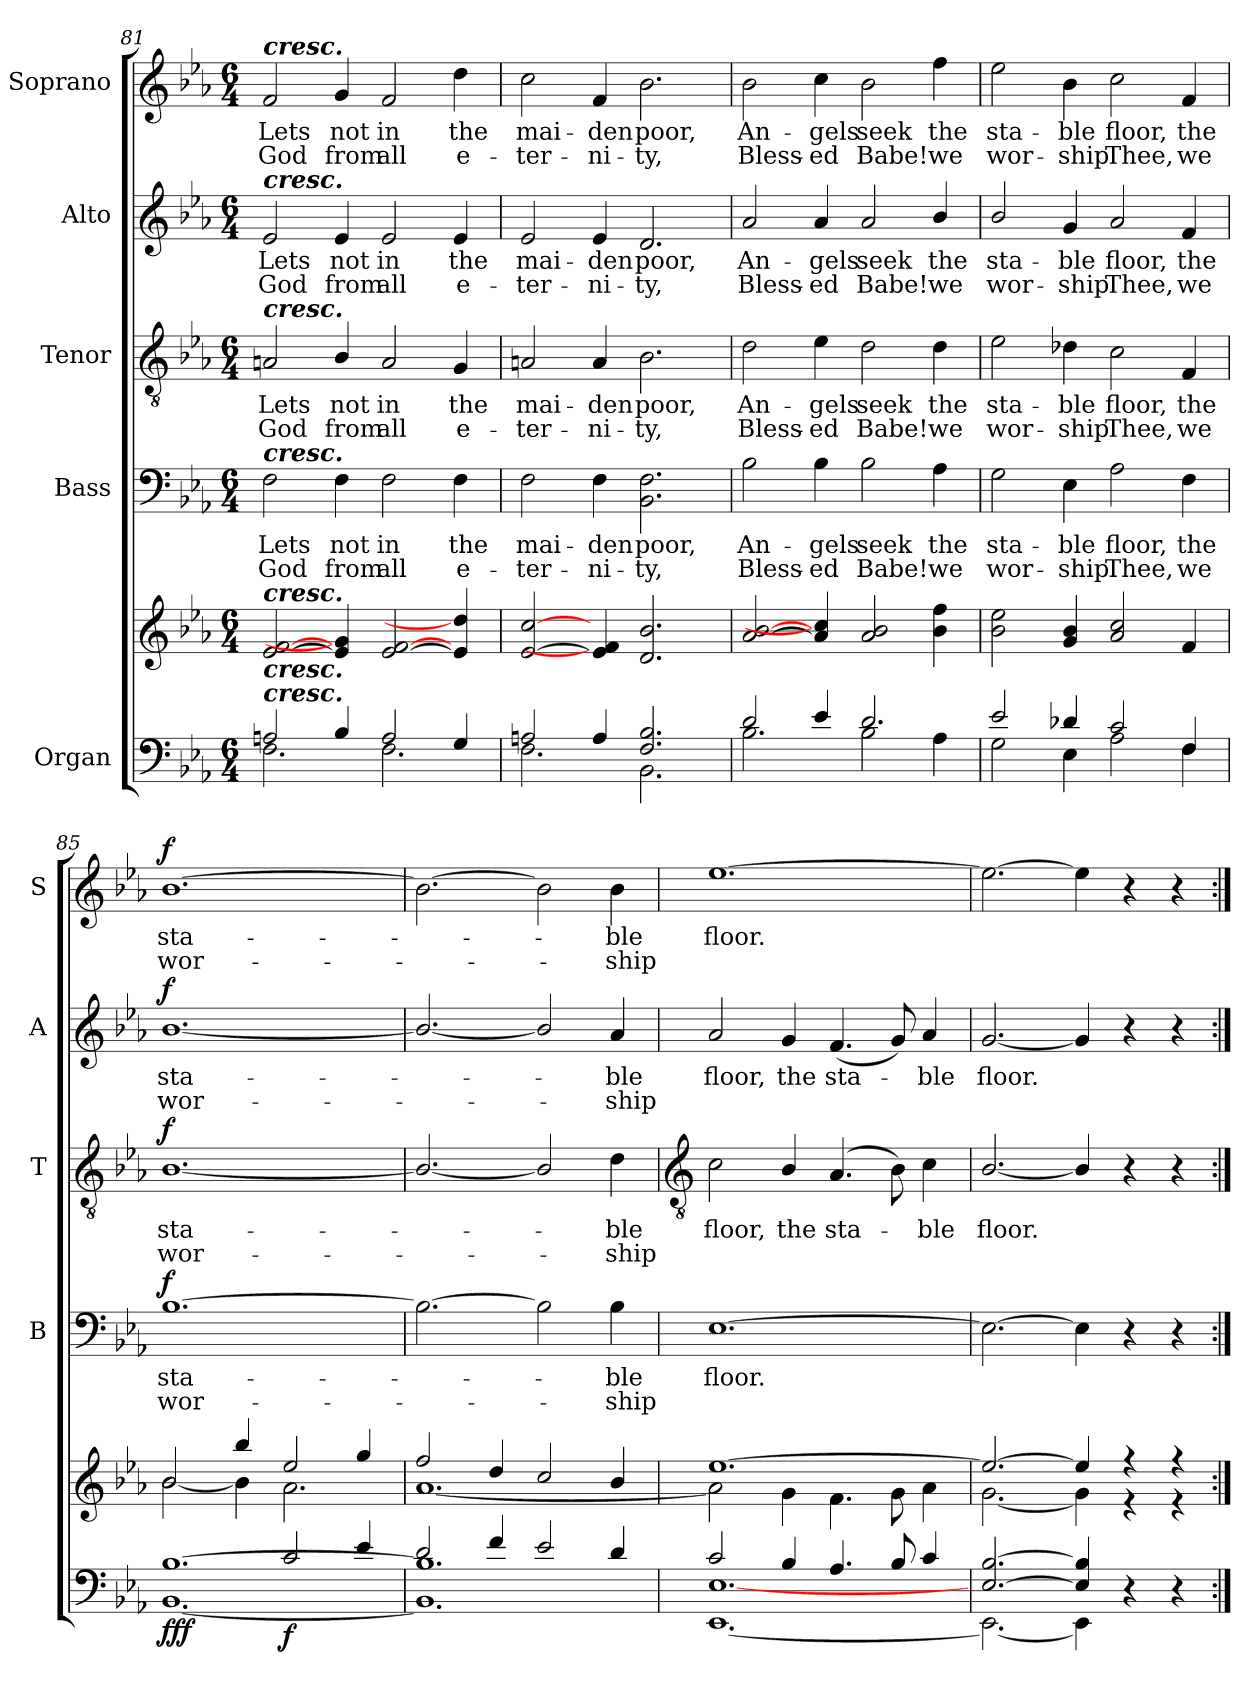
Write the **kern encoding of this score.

**kern	**kern	**dynam	**kern	**text	**text	**dynam	**kern	**text	**text	**dynam	**kern	**text	**text	**dynam	**kern	**text	**text	**dynam
*part5	*part5	*part5	*part4	*part4	*part4	*part4	*part3	*part3	*part3	*part3	*part2	*part2	*part2	*part2	*part1	*part1	*part1	*part1
*staff6	*staff5	*staff5/6	*staff4	*staff4	*staff4	*staff4	*staff3	*staff3	*staff3	*staff3	*staff2	*staff2	*staff2	*staff2	*staff1	*staff1	*staff1	*staff1
*I"Organ	*	*	*I"Bass	*	*	*	*I"Tenor	*	*	*	*I"Alto	*	*	*	*I"Soprano	*	*	*
*	*	*	*I'B	*	*	*	*I'T	*	*	*	*I'A	*	*	*	*I'S	*	*	*
!!LO:LB:g=z
*clefF4	*clefG2	*	*clefF4	*	*	*	*clefGv2	*	*	*	*clefG2	*	*	*	*clefG2	*	*	*
*k[b-e-a-]	*k[b-e-a-]	*	*k[b-e-a-]	*	*	*	*k[b-e-a-]	*	*	*	*k[b-e-a-]	*	*	*	*k[b-e-a-]	*	*	*
*E-:	*E-:	*	*E-:	*	*	*	*E-:	*	*	*	*E-:	*	*	*	*E-:	*	*	*
*M6/4	*M6/4	*	*M6/4	*	*	*	*M6/4	*	*	*	*M6/4	*	*	*	*M6/4	*	*	*
=81	=81	=81	=81	=81	=81	=81	=81	=81	=81	=81	=81	=81	=81	=81	=81	=81	=81	=81
*^	*^	*	*	*	*	*	*	*	*	*	*	*	*	*	*	*	*	*
!	!	!	!	!	!	!	!	!	!	!	!	!	!	!	!	!	!LO:TX:a:Bi:t=cresc.	!	!	!
!	!	!	!	!	!	!	!	!	!	!	!	!	!LO:TX:a:Bi:t=cresc.	!	!	!	!	!	!	!
!	!	!	!	!	!	!	!	!	!LO:TX:a:Bi:t=cresc.	!	!	!	!	!	!	!	!	!	!	!
!	!	!	!	!	!LO:TX:a:Bi:t=cresc.	!	!	!	!	!	!	!	!	!	!	!	!	!	!	!
!	!	!LO:TX:a:Bi:t=cresc.	!	!	!	!	!	!	!	!	!	!	!	!	!	!	!	!	!	!
!LO:TX:a:Bi:t=cresc.	!	!	!	!	!	!	!	!	!	!	!	!	!	!	!	!	!	!	!	!
!LO:TX:a:Bi:t=cresc.	!	!	!	!	!	!	!	!	!	!	!	!	!	!	!	!	!	!	!	!
!	!	!	!LO:N:vis=1	!	!	!LO:LY:b	!LO:LY:b	!	!	!LO:LY:b	!LO:LY:b	!	!	!LO:LY:b	!LO:LY:b	!	!	!LO:LY:b	!LO:LY:b	!
2An/	2.F\	[2e-/ [2f/	1.ryy	.	2F	Lets	God	.	2An	Lets	God	.	2e-	Lets	God	.	2f	Lets	God	.
!	!	!	!	!	!	!LO:LY:b	!LO:LY:b	!	!	!LO:LY:b	!LO:LY:b	!	!	!LO:LY:b	!LO:LY:b	!	!	!LO:LY:b	!LO:LY:b	!
4B-/	.	4e-/] 4g/]	.	.	4F	not	from	.	4B-/	not	from	.	4e-	not	from	.	4g	not	from	.
!	!	!	!	!	!	!LO:LY:b	!LO:LY:b	!	!	!LO:LY:b	!LO:LY:b	!	!	!LO:LY:b	!LO:LY:b	!	!	!LO:LY:b	!LO:LY:b	!
2A/	2.F\	[2e-/ [2f/	.	.	2F	in	all	.	2A	in	all	.	2e-	in	all	.	2f	in	all	.
!	!	!	!	!	!	!LO:LY:b	!LO:LY:b	!	!	!LO:LY:b	!LO:LY:b	!	!	!LO:LY:b	!LO:LY:b	!	!	!LO:LY:b	!LO:LY:b	!
4G/	.	4e-/] 4dd/]	.	.	4F	the	e-	.	4G	the	e-	.	4e-	the	e-	.	4dd	the	e-	.
=82	=82	=82	=82	=82	=82	=82	=82	=82	=82	=82	=82	=82	=82	=82	=82	=82	=82	=82	=82	=82
!	!	!	!LO:N:vis=1	!	!	!LO:LY:b	!LO:LY:b	!	!	!LO:LY:b	!LO:LY:b	!	!	!LO:LY:b	!LO:LY:b	!	!	!LO:LY:b	!LO:LY:b	!
2An/	2.F\	[2e-/ [2cc/	1.ryy	.	2F	-mai-	-ter-	.	2An	-mai-	-ter-	.	2e-	-mai-	-ter-	.	2cc	-mai-	-ter-	.
!	!	!	!	!	!	!LO:LY:b	!LO:LY:b	!	!	!LO:LY:b	!LO:LY:b	!	!	!LO:LY:b	!LO:LY:b	!	!	!LO:LY:b	!LO:LY:b	!
4A/	.	4e-/] 4f/]	.	.	4F	-den	ni-	.	4A	-den	ni-	.	4e-	-den	ni-	.	4f	-den	ni-	.
!	!	!	!	!	!	!LO:LY:b	!LO:LY:b	!	!	!LO:LY:b	!LO:LY:b	!	!	!LO:LY:b	!LO:LY:b	!	!	!LO:LY:b	!LO:LY:b	!
2.F/ 2.B-/	2.BB-\	2.d/ 2.b-/	.	.	2.BB- 2.F	-poor,	ty,	.	2.B-	-poor,	ty,	.	2.d	-poor,	ty,	.	2.b-	-poor,	ty,	.
=83	=83	=83	=83	=83	=83	=83	=83	=83	=83	=83	=83	=83	=83	=83	=83	=83	=83	=83	=83	=83
!	!	!	!LO:N:vis=1	!	!	!LO:LY:b	!LO:LY:b	!	!	!LO:LY:b	!LO:LY:b	!	!	!LO:LY:b	!LO:LY:b	!	!	!LO:LY:b	!LO:LY:b	!
2d/	2.B-\	[2a-/ [2b-/	1.ryy	.	2B-	An-	-Bless-	.	2d	An-	-Bless-	.	2a-	An-	-Bless-	.	2b-	An-	-Bless-	.
!	!	!	!	!	!	!LO:LY:b	!LO:LY:b	!	!	!LO:LY:b	!LO:LY:b	!	!	!LO:LY:b	!LO:LY:b	!	!	!LO:LY:b	!LO:LY:b	!
4e-/	.	4a-/] 4cc/]	.	.	4B-	-gels	ed	.	4e-	-gels	ed	.	4a-	-gels	ed	.	4cc	-gels	ed	.
!	!	!	!	!	!	!LO:LY:b	!LO:LY:b	!	!	!LO:LY:b	!LO:LY:b	!	!	!LO:LY:b	!LO:LY:b	!	!	!LO:LY:b	!LO:LY:b	!
2.d/	2B-\	2a-/ 2b-/	.	.	2B-	seek	Babe!	.	2d	seek	Babe!	.	2a-	seek	Babe!	.	2b-	seek	Babe!	.
!	!	!	!	!	!	!LO:LY:b	!LO:LY:b	!	!	!LO:LY:b	!LO:LY:b	!	!	!LO:LY:b	!LO:LY:b	!	!	!LO:LY:b	!LO:LY:b	!
.	4A-\	4b-\ 4ff\	.	.	4A-\	the	we	.	4d\	the	we	.	4b-/	the	we	.	4ff	the	we	.
=84	=84	=84	=84	=84	=84	=84	=84	=84	=84	=84	=84	=84	=84	=84	=84	=84	=84	=84	=84	=84
!	!	!	!LO:N:vis=1	!	!	!LO:LY:b	!LO:LY:b	!	!	!LO:LY:b	!LO:LY:b	!	!	!LO:LY:b	!LO:LY:b	!	!	!LO:LY:b	!LO:LY:b	!
2e-/	2G\	2b-\ 2ee-\	1.ryy	.	2G\	sta-	-wor-	.	2e-\	sta-	-wor-	.	2b-/	sta-	-wor-	.	2ee-	sta-	-wor-	.
!	!	!	!	!	!	!LO:LY:b	!LO:LY:b	!	!	!LO:LY:b	!LO:LY:b	!	!	!LO:LY:b	!LO:LY:b	!	!	!LO:LY:b	!LO:LY:b	!
4d-X/	4E-\	4g/ 4b-/	.	.	4E-	-ble	ship	.	4d-X	-ble	ship	.	4g	-ble	ship	.	4b-	-ble	ship	.
!	!	!	!	!	!	!LO:LY:b	!LO:LY:b	!	!	!LO:LY:b	!LO:LY:b	!	!	!LO:LY:b	!LO:LY:b	!	!	!LO:LY:b	!LO:LY:b	!
2c/	2A-\	2a-/ 2cc/	.	.	2A-	floor,	Thee,	.	2c	floor,	Thee,	.	2a-	floor,	Thee,	.	2cc	floor,	Thee,	.
!	!	!	!	!	!	!LO:LY:b	!LO:LY:b	!	!	!LO:LY:b	!LO:LY:b	!	!	!LO:LY:b	!LO:LY:b	!	!	!LO:LY:b	!LO:LY:b	!
4F/	4F\	4f/	.	.	4F	the	we	.	4F	the	we	.	4f	the	we	.	4f	the	we	.
=85	=85	=85	=85	=85	=85	=85	=85	=85	=85	=85	=85	=85	=85	=85	=85	=85	=85	=85	=85	=85
!	!	!	!	!LO:DY:b=2	!	!LO:LY:b	!LO:LY:b	!	!	!LO:LY:b	!LO:LY:b	!	!	!LO:LY:b	!LO:LY:b	!	!	!LO:LY:b	!LO:LY:b	!
!	!	!	!	!LO:DY:n=1:b	!	!	!	!	!	!	!	!	!	!	!	!	!	!	!	!
!	!	!	!	!LO:DY:n=2:b	!	!	!	!LO:DY:b	!	!	!	!LO:DY:b	!	!	!	!LO:DY:b	!	!	!	!LO:DY:b
2.ryy	[1.BB-\ [1.B-\	2b-/	[2b-\	f f f	[1.B-\	sta-	wor-	f	[1.B-/	sta-	wor-	f	[1.b-/	sta-	wor-	f	[1.b-	sta-	wor-	f
.	.	4bb-/	4b-\]	.	.	.	.	.	.	.	.	.	.	.	.	.	.	.	.	.
!	!	!	!	!LO:DY:n=3:b=2	!	!	!	!	!	!	!	!	!	!	!	!	!	!	!	!
2c/	.	2ee-/	2.a-\	f	.	.	.	.	.	.	.	.	.	.	.	.	.	.	.	.
4e-/	.	4gg/	.	.	.	.	.	.	.	.	.	.	.	.	.	.	.	.	.	.
=86	=86	=86	=86	=86	=86	=86	=86	=86	=86	=86	=86	=86	=86	=86	=86	=86	=86	=86	=86	=86
2d/	1.BB-\] 1.B-\]	2ff/	[1.a-\	.	2.B-\_	.	.	.	2.B-/_	.	.	.	2.b-/_	.	.	.	2.b-_	.	.	.
4f/	.	4dd/	.	.	.	.	.	.	.	.	.	.	.	.	.	.	.	.	.	.
2e-/	.	2cc/	.	.	2B-\]	.	.	.	2B-/]	.	.	.	2b-/]	.	.	.	2b-]	.	.	.
!	!	!	!	!	!	!LO:LY:b	!LO:LY:b	!	!	!LO:LY:b	!LO:LY:b	!	!	!LO:LY:b	!LO:LY:b	!	!	!LO:LY:b	!LO:LY:b	!
4d/	.	4b-/	.	.	4B-	ble	ship	.	4d	ble	ship	.	4a-	ble	ship	.	4b-	ble	ship	.
!!LO:LB:g=z
=87	=87	=87	=87	=87	=87	=87	=87	=87	=87	=87	=87	=87	=87	=87	=87	=87	=87	=87	=87	=87
*	*	*	*	*	*	*	*	*	*clefGv2	*	*	*	*	*	*	*	*	*	*	*
!	!	!	!	!	!	!LO:LY:b	!	!	!	!LO:LY:b	!	!	!	!LO:LY:b	!	!	!	!LO:LY:b	!	!
2c/	[1.EE-\ [1.E-\	[1.ee-/	2a-\]	.	[1.E-	floor.	.	.	2c	floor,	.	.	2a-	floor,	.	.	[1.ee-	floor.	.	.
!	!	!	!	!	!	!	!	!	!	!LO:LY:b	!	!	!	!LO:LY:b	!	!	!	!	!	!
4B-/	.	.	4g\	.	.	.	.	.	4B-/	the	.	.	4g	the	.	.	.	.	.	.
!	!	!	!	!	!	!	!	!	!	!LO:LY:b	!	!	!	!LO:LY:b	!	!	!	!	!	!
4.A-/	.	.	4.f\	.	.	.	.	.	(<4.A-	sta-	.	.	(<4.f	sta-	.	.	.	.	.	.
8B-/	.	.	8g\	.	.	.	.	.	8B-)	.	.	.	8g)	.	.	.	.	.	.	.
!	!	!	!	!	!	!	!	!	!	!LO:LY:b	!	!	!	!LO:LY:b	!	!	!	!	!	!
4c/	.	.	4a-\	.	.	.	.	.	4c	ble	.	.	4a-	ble	.	.	.	.	.	.
=88	=88	=88	=88	=88	=88	=88	=88	=88	=88	=88	=88	=88	=88	=88	=88	=88	=88	=88	=88	=88
!	!	!	!	!	!	!	!	!	!	!LO:LY:b	!	!	!	!LO:LY:b	!	!	!	!	!	!
[2.E-/ [2.B-/	2.EE-\_	2.ee-/_	[2.g\	.	2.E-_	.	.	.	[2.B-/	floor.	.	.	[2.g	floor.	.	.	2.ee-_	.	.	.
4E-/] 4B-/]	4EE-\]	4ee-/]	4g\]	.	4E-]	.	.	.	4B-/]	.	.	.	4g]	.	.	.	4ee-]	.	.	.
2ryy	4r	4r	4r	.	4r	.	.	.	4r	.	.	.	4r	.	.	.	4r	.	.	.
.	4r	4r	4r	.	4r	.	.	.	4r	.	.	.	4r	.	.	.	4r	.	.	.
*v	*v	*	*	*	*	*	*	*	*	*	*	*	*	*	*	*	*	*	*	*
*	*v	*v	*	*	*	*	*	*	*	*	*	*	*	*	*	*	*	*	*
=:|!	=:|!	=:|!	=:|!	=:|!	=:|!	=:|!	=:|!	=:|!	=:|!	=:|!	=:|!	=:|!	=:|!	=:|!	=:|!	=:|!	=:|!	=:|!
*-	*-	*-	*-	*-	*-	*-	*-	*-	*-	*-	*-	*-	*-	*-	*-	*-	*-	*-
